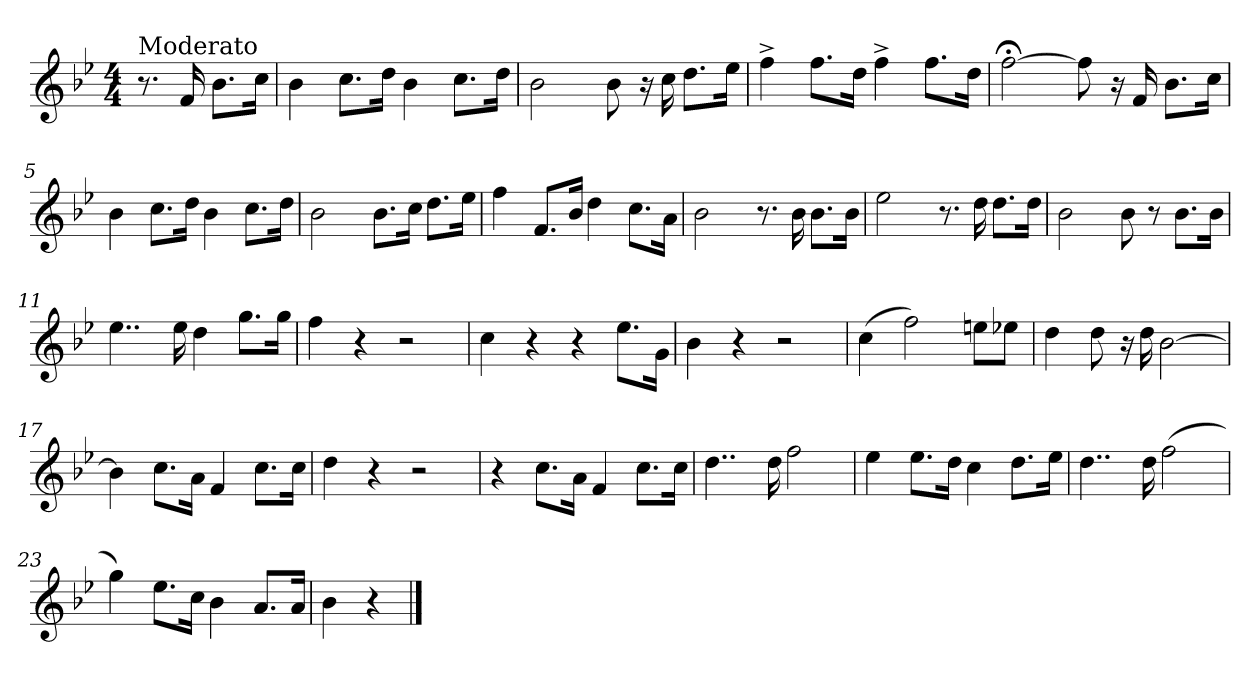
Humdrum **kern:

**kern
*part1
*staff1
*clefG2
*k[b-e-]
*B-:
*M4/4
=
!LO:TX:a:t=Moderato
8.r
16f/
8.b-\L
16cc\Jk
=1
4b-\
8.cc\L
16dd\Jk
4b-\
8.cc\L
16dd\Jk
=2
2b-\
8b-\
16r
16cc\
8.dd\L
16ee-\Jk
=3
4ff^>\
8.ff\L
16dd\Jk
4ff^>\
8.ff\L
16dd\Jk
!!LO:LB:g=z
=4
[2ff;<\
8ff\]
16r
16f/
8.b-\L
16cc\Jk
=5
4b-\
8.cc\L
16dd\Jk
4b-\
8.cc\L
16dd\Jk
=6
2b-\
8.b-\L
16cc\Jk
8.dd\L
16ee-\Jk
=7
4ff\
8.f/L
16b-/Jk
4dd\
8.cc\L
16a\Jk
!!LO:LB:g=z
=8
2b-\
8.r
16b-\
8.b-\L
16b-\Jk
=9
2ee-\
8.r
16dd\
8.dd\L
16dd\Jk
=10
2b-\
8b-\
8r
8.b-\L
16b-\Jk
=11
4..ee-\
16ee-\
4dd\
8.gg\L
16gg\Jk
!!LO:LB:g=z
=12
4ff\
4r
2r
=13
4cc\
4r
4r
8.ee-\L
16g\Jk
=14
4b-\
4r
2r
=15
(>4cc\
2ff\)
8een\L
8ee-X\J
!!LO:LB:g=z
=16
4dd\
8dd\
16r
16dd\
[2b-\
=17
4b-\]
8.cc\L
16a\Jk
4f/
8.cc\L
16cc\Jk
=18
4dd\
4r
2r
=19
4r
8.cc\L
16a\Jk
4f/
8.cc\L
16cc\Jk
!!LO:LB:g=z
=20
4..dd\
16dd\
2ff\
=21
4ee-\
8.ee-\L
16dd\Jk
4cc\
8.dd\L
16ee-\Jk
=22
4..dd\
16dd\
(>2ff\
=23
4gg\)
8.ee-\L
16cc\Jk
4b-\
8.a/L
16a/Jk
!!LO:LB:g=z
=24
4b-\
4r
==
*-
